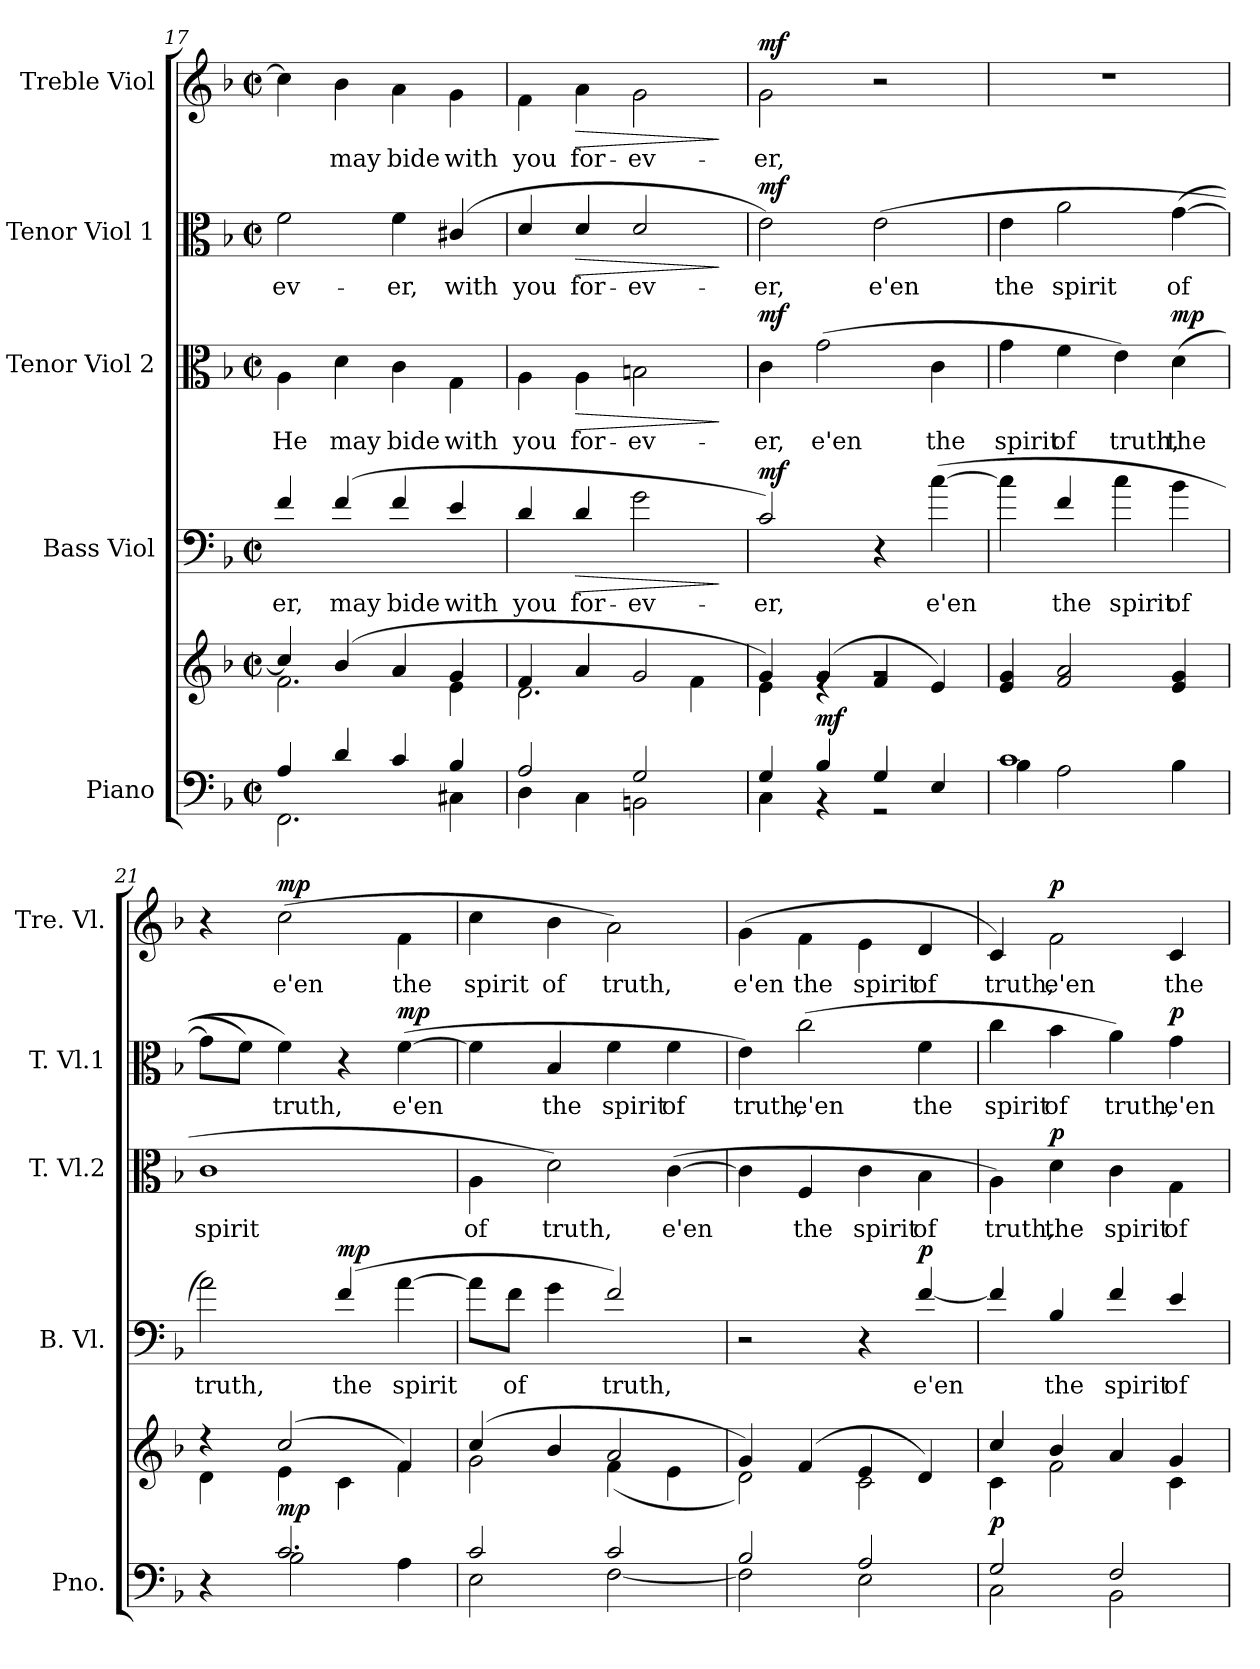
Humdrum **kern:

**kern	**kern	**dynam	**kern	**text	**dynam	**kern	**text	**dynam	**kern	**text	**dynam	**kern	**text	**dynam
*part5	*part5	*part5	*part4	*part4	*part4	*part3	*part3	*part3	*part2	*part2	*part2	*part1	*part1	*part1
*staff6	*staff5	*staff5/6	*staff4	*staff4	*staff4	*staff3	*staff3	*staff3	*staff2	*staff2	*staff2	*staff1	*staff1	*staff1
*I"Piano	*	*	*I"Bass Viol	*	*	*I"Tenor Viol 2	*	*	*I"Tenor Viol 1	*	*	*I"Treble Viol	*	*
*I'Pno.	*	*	*I'B. Vl.	*	*	*I'T. Vl.2	*	*	*I'T. Vl.1	*	*	*I'Tre. Vl.	*	*
*clefF4	*clefG2	*	*clefF4	*	*	*clefC3	*	*	*clefC3	*	*	*clefG2	*	*
*	*	*	*ITrd7c12	*	*	*	*	*	*	*	*	*	*	*
*k[b-]	*k[b-]	*	*k[b-]	*	*	*k[b-]	*	*	*k[b-]	*	*	*k[b-]	*	*
*M2/2	*M2/2	*	*M2/2	*	*	*M2/2	*	*	*M2/2	*	*	*M2/2	*	*
*met(c|)	*met(c|)	*	*met(c|)	*	*	*met(c|)	*	*	*met(c|)	*	*	*met(c|)	*	*
=17	=17	=17	=17	=17	=17	=17	=17	=17	=17	=17	=17	=17	=17	=17
*^	*^	*	*	*	*	*	*	*	*	*	*	*	*	*
!	!	!	!	!	!	!LO:LY:b	!	!	!LO:LY:b	!	!	!LO:LY:b	!	!	!	!
4A/	2.FF\	4cc/]	2.f\	.	4F/	-er,	.	4A\	He	.	2f\	-ev-	.	4cc\]	.	.
!	!	!	!	!	!	!LO:LY:b	!	!	!LO:LY:b	!	!	!	!	!	!LO:LY:b	!
4d/	.	(>4b-/	.	.	(>4F/	may	.	4d\	may	.	.	.	.	4b-\	may	.
!	!	!	!	!	!	!LO:LY:b	!	!	!LO:LY:b	!	!	!LO:LY:b	!	!	!LO:LY:b	!
4c/	.	4a/	.	.	4F/	bide	.	4c\	bide	.	4f\	-er,	.	4a\	bide	.
!	!	!	!	!	!	!LO:LY:b	!	!	!LO:LY:b	!	!	!LO:LY:b	!	!	!LO:LY:b	!
4B-/	4C#X\	4g/	4e\	.	4E/	with	.	4G\	with	.	(>4c#X/	with	.	4g\	with	.
=18	=18	=18	=18	=18	=18	=18	=18	=18	=18	=18	=18	=18	=18	=18	=18	=18
!	!	!	!	!	!	!LO:LY:b	!	!	!LO:LY:b	!	!	!LO:LY:b	!	!	!LO:LY:b	!
2A/	4D\	4f/	2.d\	.	4D/	you	.	4A\	you	.	4d/	you	.	4f\	you	.
!	!	!	!	!	!	!LO:LY:b	!LO:HP:b	!	!LO:LY:b	!LO:HP:b	!	!LO:LY:b	!LO:HP:b	!	!LO:LY:b	!LO:HP:b
.	4C\	4a/	.	.	4D/	for-	>	4A\	for-	>	4d/	for-	>	4a\	for-	>
!	!	!	!	!	!	!LO:LY:b	!	!	!LO:LY:b	!	!	!LO:LY:b	!	!	!LO:LY:b	!
2G/	2BBn\	2g/	.	.	2G\	-ev-	.	2Bn\	-ev-	.	2d/	-ev-	.	2g\	-ev-	.
.	.	.	4f\	.	.	.	.	.	.	.	.	.	.	.	.	.
*v	*v	*	*	*	*	*	*	*	*	*	*	*	*	*	*	*
*	*v	*v	*	*	*	*	*	*	*	*	*	*	*	*	*
.	.	.	.	.	]	.	.	]	.	.	]	.	.	]
!!LO:PB:g=z
=19	=19	=19	=19	=19	=19	=19	=19	=19	=19	=19	=19	=19	=19	=19
*^	*^	*	*	*	*	*	*	*	*	*	*	*	*	*
!	!	!	!	!	!	!LO:LY:b	!LO:DY:a	!	!LO:LY:b	!LO:DY:a	!	!LO:LY:b	!LO:DY:a	!	!LO:LY:b	!LO:DY:a
4G/	4C\	4g/)	4e\	.	2C/)	­er,	mf	4c\	­er,	mf	2e\)	­er,	mf	2g\	-er,	mf
!	!	!	!	!LO:DY:a=2	!	!	!	!	!LO:LY:b	!	!	!	!	!	!	!
4B-/	4r	(>4g/	4re	mf	.	.	.	(>2g\	e'en	.	.	.	.	.	.	.
!	!	!	!	!	!	!	!	!	!	!	!	!LO:LY:b	!	!	!	!
4G/	2r	4f/	2rg	.	4r	.	.	.	.	.	(>2e\	e'en	.	2r	.	.
!	!	!	!	!	!	!LO:LY:b	!	!	!LO:LY:b	!	!	!	!	!	!	!
4E/	.	4e/)	.	.	(>[4c\	e'en	.	4c\	the	.	.	.	.	.	.	.
*	*	*v	*v	*	*	*	*	*	*	*	*	*	*	*	*	*
=20	=20	=20	=20	=20	=20	=20	=20	=20	=20	=20	=20	=20	=20	=20	=20
!	!	!	!	!	!	!	!	!LO:LY:b	!	!	!LO:LY:b	!	!	!	!
1c	4B-\	4e/ 4g/	.	4c\]	.	.	4g\	spirit	.	4e\	the	.	1r	.	.
!	!	!	!	!	!LO:LY:b	!	!	!LO:LY:b	!	!	!LO:LY:b	!	!	!	!
.	2A\	2f/ 2a/	.	4F/	the	.	4f\	of	.	2a\	spirit	.	.	.	.
!	!	!	!	!	!LO:LY:b	!	!	!LO:LY:b	!	!	!	!	!	!	!
.	.	.	.	4c\	spirit	.	4e\)	truth,	.	.	.	.	.	.	.
!	!	!	!	!	!LO:LY:b	!	!	!LO:LY:b	!LO:DY:a	!	!LO:LY:b	!	!	!	!
.	4B-\	4e/ 4g/	.	4B-\	of	.	(>4d\	the	mp	(>[4g\	of	.	.	.	.
=21	=21	=21	=21	=21	=21	=21	=21	=21	=21	=21	=21	=21	=21	=21	=21
*	*	*^	*	*	*	*	*	*	*	*	*	*	*	*	*
!	!	!	!	!	!	!LO:LY:b	!	!	!LO:LY:b	!	!	!	!	!	!	!
4r	4ryy	4r	4d\	.	2A\)	truth,	.	1c	spirit	.	8g\L]	.	.	4r	.	.
.	.	.	.	.	.	.	.	.	.	.	8f\J)	.	.	.	.	.
!	!	!	!	!LO:DY:a=2	!	!	!	!	!	!	!	!LO:LY:b	!	!	!LO:LY:b	!LO:DY:a
2.c/	2B-\	(>2cc/	4e\	mp	.	.	.	.	.	.	4f\)	truth,	.	(>2cc\	e'en	mp
!	!	!	!	!	!	!LO:LY:b	!LO:DY:a	!	!	!	!	!	!	!	!	!
.	.	.	4c\	.	(>4F/	the	mp	.	.	.	4r	.	.	.	.	.
!	!	!	!	!	!	!LO:LY:b	!	!	!	!	!	!LO:LY:b	!LO:DY:a	!	!LO:LY:b	!
.	4A\	4f/)	4f\	.	[4A\	spirit	.	.	.	.	(>[4f\	e'en	mp	4f\	the	.
=22	=22	=22	=22	=22	=22	=22	=22	=22	=22	=22	=22	=22	=22	=22	=22	=22
!	!	!	!	!	!	!	!	!	!LO:LY:b	!	!	!	!	!	!LO:LY:b	!
2c/	2E\	(>4cc/	2g\	.	8A\L]	.	.	4A\	of	.	4f\]	.	.	4cc\	spirit	.
!	!	!	!	!	!	!LO:LY:b	!	!	!	!	!	!	!	!	!	!
.	.	.	.	.	8F\J	of	.	.	.	.	.	.	.	.	.	.
!	!	!	!	!	!	!	!	!	!LO:LY:b	!	!	!LO:LY:b	!	!	!LO:LY:b	!
.	.	4b-/	.	.	4G\	.	.	2d\)	truth,	.	4B-/	the	.	4b-\	of	.
!	!	!	!	!	!	!LO:LY:b	!	!	!	!	!	!LO:LY:b	!	!	!LO:LY:b	!
2c/	[2F\	2a/	(<4f\	.	2F/)	truth,	.	.	.	.	4f\	spirit	.	2a\)	truth,	.
!	!	!	!	!	!	!	!	!	!LO:LY:b	!	!	!LO:LY:b	!	!	!	!
.	.	.	4e\	.	.	.	.	(>[4c\	e'en	.	4f\	of	.	.	.	.
=23	=23	=23	=23	=23	=23	=23	=23	=23	=23	=23	=23	=23	=23	=23	=23	=23
!	!	!	!	!	!	!	!	!	!	!	!	!LO:LY:b	!	!	!LO:LY:b	!
2B-/	2F\]	4g/)	2d\)	.	2r	.	.	4c\]	.	.	4e\)	truth,	.	(>4g\	e'en	.
!	!	!	!	!	!	!	!	!	!LO:LY:b	!	!	!LO:LY:b	!	!	!LO:LY:b	!
.	.	(>4f/	.	.	.	.	.	4F/	the	.	(>2cc\	e'en	.	4f\	the	.
!	!	!	!	!	!	!	!	!	!LO:LY:b	!	!	!	!	!	!LO:LY:b	!
2A/	2E\	4e/	2c\	.	4r	.	.	4c\	spirit	.	.	.	.	4e\	spirit	.
!	!	!	!	!	!	!LO:LY:b	!LO:DY:a	!	!LO:LY:b	!	!	!LO:LY:b	!	!	!LO:LY:b	!
.	.	4d/)	.	.	[4F/	e'en	p	4B-\	of	.	4f\	the	.	4d/	of	.
!!LO:PB:g=z
=24	=24	=24	=24	=24	=24	=24	=24	=24	=24	=24	=24	=24	=24	=24	=24	=24
!	!	!	!	!LO:DY:a=2	!	!	!	!	!LO:LY:b	!	!	!LO:LY:b	!	!	!LO:LY:b	!
2G/	2C\	4cc/	4c\	p	4F/]	.	.	4A\)	truth,	.	4cc\	spirit	.	4c/)	truth,	.
!	!	!	!	!	!	!LO:LY:b	!	!	!LO:LY:b	!LO:DY:a	!	!LO:LY:b	!	!	!LO:LY:b	!LO:DY:a
.	.	4b-/	2f\	.	4BB-/	the	.	4d\	the	p	4b-\	of	.	2f\	e'en	p
!	!	!	!	!	!	!LO:LY:b	!	!	!LO:LY:b	!	!	!LO:LY:b	!	!	!	!
2F/	2BB-\	4a/	.	.	4F/	spirit	.	4c\	spirit	.	4a\)	truth,	.	.	.	.
!	!	!	!	!	!	!LO:LY:b	!	!	!LO:LY:b	!	!	!LO:LY:b	!LO:DY:a	!	!LO:LY:b	!
.	.	4g/	4c\	.	4E/	of	.	4G\	of	.	4g\	e'en	p	4c/	the	.
*v	*v	*	*	*	*	*	*	*	*	*	*	*	*	*	*	*
*	*v	*v	*	*	*	*	*	*	*	*	*	*	*	*	*
=	=	=	=	=	=	=	=	=	=	=	=	=	=	=
*-	*-	*-	*-	*-	*-	*-	*-	*-	*-	*-	*-	*-	*-	*-
